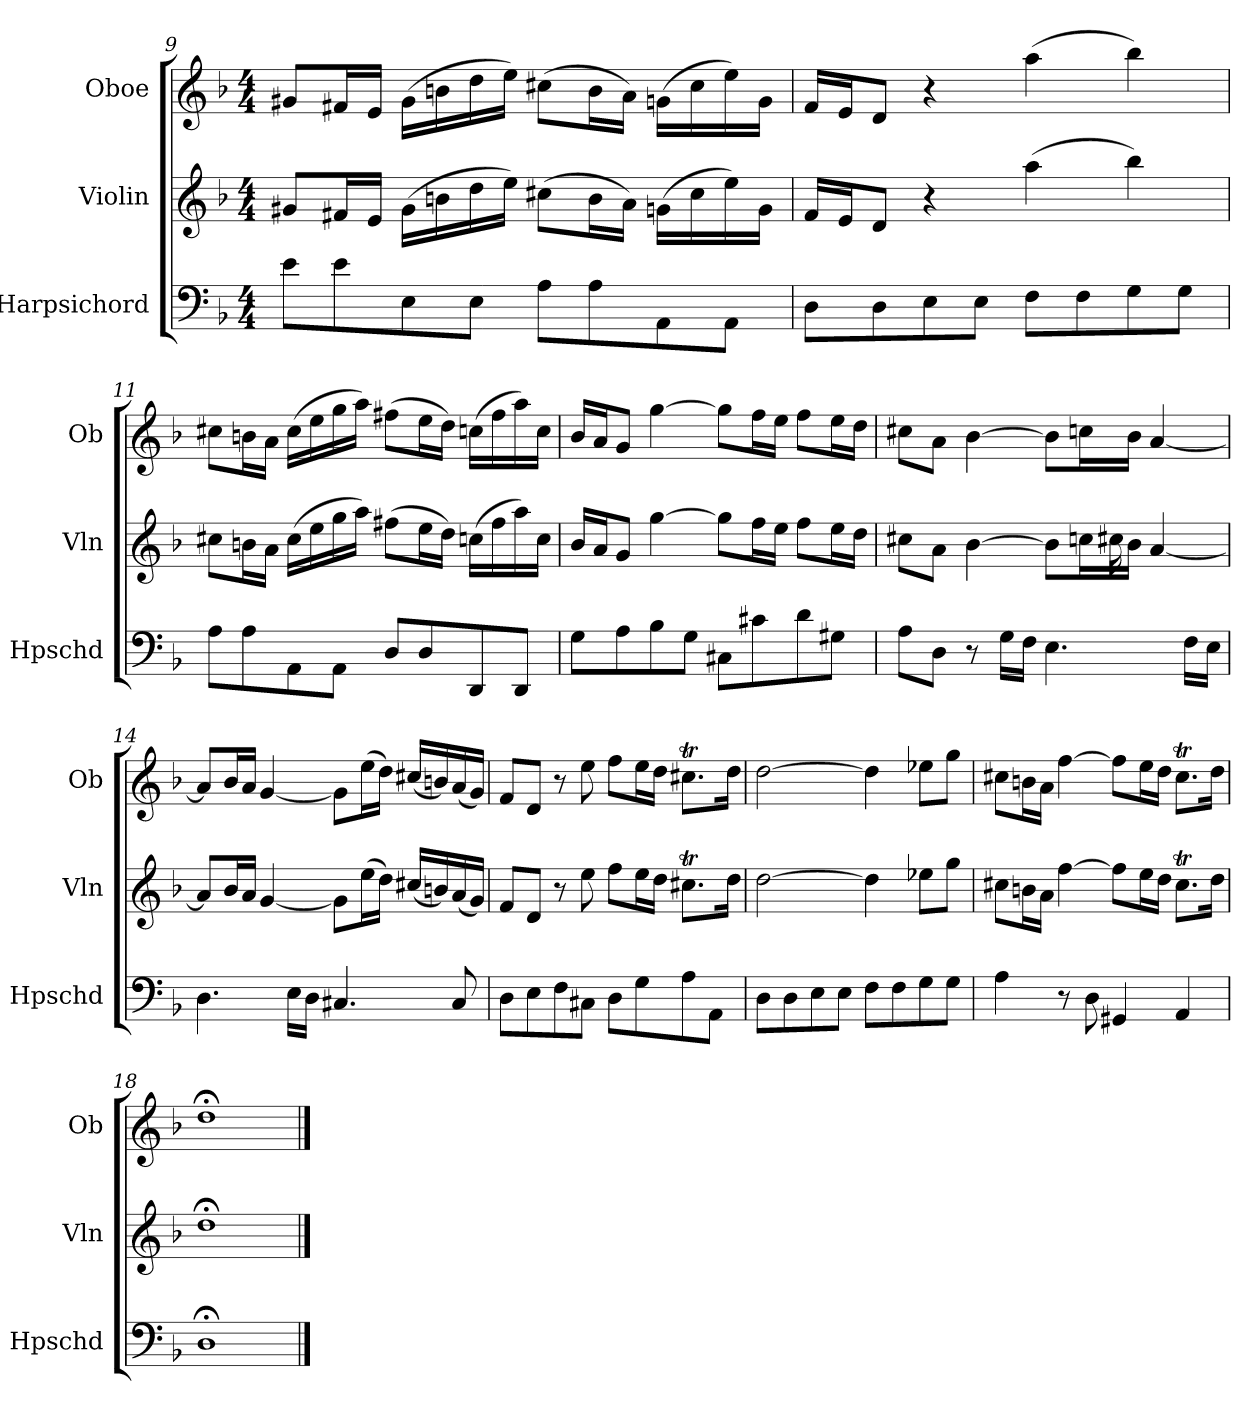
**kern	**kern	**kern
*part3	*part2	*part1
*staff3	*staff2	*staff1
*I"Harpsichord	*I"Violin	*I"Oboe
*I'Hpschd	*I'Vln	*I'Ob
*clefF4	*clefG2	*clefG2
*k[b-]	*k[b-]	*k[b-]
*d:	*d:	*d:
*M4/4	*M4/4	*M4/4
=9	=9	=9
8e\L	8g#X/L	8g#X/L
8e\	16f#X/L	16f#X/L
.	16e/JJ	16e/JJ
8E\	(16g#\LL	(16g#\LL
.	16bn\	16bn\
8E\J	16dd\	16dd\
.	16ee\JJ)	16ee\JJ)
8A\L	(8cc#X\L	(8cc#X\L
8A\	16b\L	16b\L
.	16a\JJ)	16a\JJ)
8AA\	(16gn\LL	(16gn\LL
.	16cc#\	16cc#\
8AA\J	16ee\)	16ee\)
.	16g\JJ	16g\JJ
=10	=10	=10
8D\L	16f/LL	16f/LL
.	16e/J	16e/J
8D\	8d/J	8d/J
8E\	4r	4r
8E\J	.	.
8F\L	(4aa\	(4aa\
8F\	.	.
8G\	4bb-\)	4bb-\)
8G\J	.	.
=11	=11	=11
8A\L	8cc#X\L	8cc#X\L
8A\	16bn\L	16bn\L
.	16a\JJ	16a\JJ
8AA\	(16cc#\LL	(16cc#\LL
.	16ee\	16ee\
8AA\J	16gg\	16gg\
.	16aa\JJ)	16aa\JJ)
8D/L	(8ff#X\L	(8ff#X\L
8D/	16ee\L	16ee\L
.	16dd\JJ)	16dd\JJ)
8DD/	(16ccn\LL	(16ccn\LL
.	16ff#\	16ff#\
8DD/J	16aa\)	16aa\)
.	16cc\JJ	16cc\JJ
=12	=12	=12
8G\L	16b-/LL	16b-/LL
.	16a/J	16a/J
8A\	8g/J	8g/J
8B-\	[4gg\	[4gg\
8G\J	.	.
8C#X\L	8gg\L]	8gg\L]
8c#X\	16ff\L	16ff\L
.	16ee\JJ	16ee\JJ
8d\	8ff\L	8ff\L
8G#X\J	16ee\L	16ee\L
.	16dd\JJ	16dd\JJ
=13	=13	=13
*	*^	*
8A\L	8cc#X\L	2ryy	8cc#X\L
8D\J	8a\J	.	8a\J
8r	[4b-\	.	[4b-\
16G\LL	.	.	.
16F\JJ	.	.	.
4.E\	8b-\L]	8ryy	8b-\L]
.	16ccn\L	16cc#X\	16ccn\L
.	16b-\JJ	4ryy	16b-\JJ
.	[4a/	.	[4a/
16F\LL	.	.	.
16E\JJ	.	16ryy	.
*	*v	*v	*
=14	=14	=14
4.D\	8a/L]	8a/L]
.	16b-/L	16b-/L
.	16a/JJ	16a/JJ
.	[4g/	[4g/
16E\LL	.	.
16D\JJ	.	.
4.C#X/	8g\L]	8g\L]
.	(16ee\L	(16ee\L
.	16dd\JJ)	16dd\JJ)
.	(16cc#X/LL	(16cc#X/LL
.	16bn/)	16bn/)
8C#/	(16a/	(16a/
.	16g/JJ)	16g/JJ)
=15	=15	=15
8D\L	8f/L	8f/L
8E\	8d/J	8d/J
8F\	8r	8r
8C#X\J	8ee\	8ee\
8D\L	8ff\L	8ff\L
8G\	16ee\L	16ee\L
.	16dd\JJ	16dd\JJ
8A\	8.cc#Xt\L	8.cc#Xt\L
8AA\J	.	.
.	16dd\Jk	16dd\Jk
=16	=16	=16
8D\L	[2dd\	[2dd\
8D\	.	.
8E\	.	.
8E\J	.	.
8F\L	4dd\]	4dd\]
8F\	.	.
8G\	8ee-X\L	8ee-X\L
8G\J	8gg\J	8gg\J
=17	=17	=17
4A\	8cc#X\L	8cc#X\L
.	16bn\L	16bn\L
.	16a\JJ	16a\JJ
8r	[4ff\	[4ff\
8D\	.	.
4GG#X/	8ff\L]	8ff\L]
.	16ee\L	16ee\L
.	16dd\JJ	16dd\JJ
4AA/	8.cc#t\L	8.cc#t\L
.	16dd\Jk	16dd\Jk
=18	=18	=18
1D;<\	1dd;<\	1dd;<\
==	==	==
*-	*-	*-
